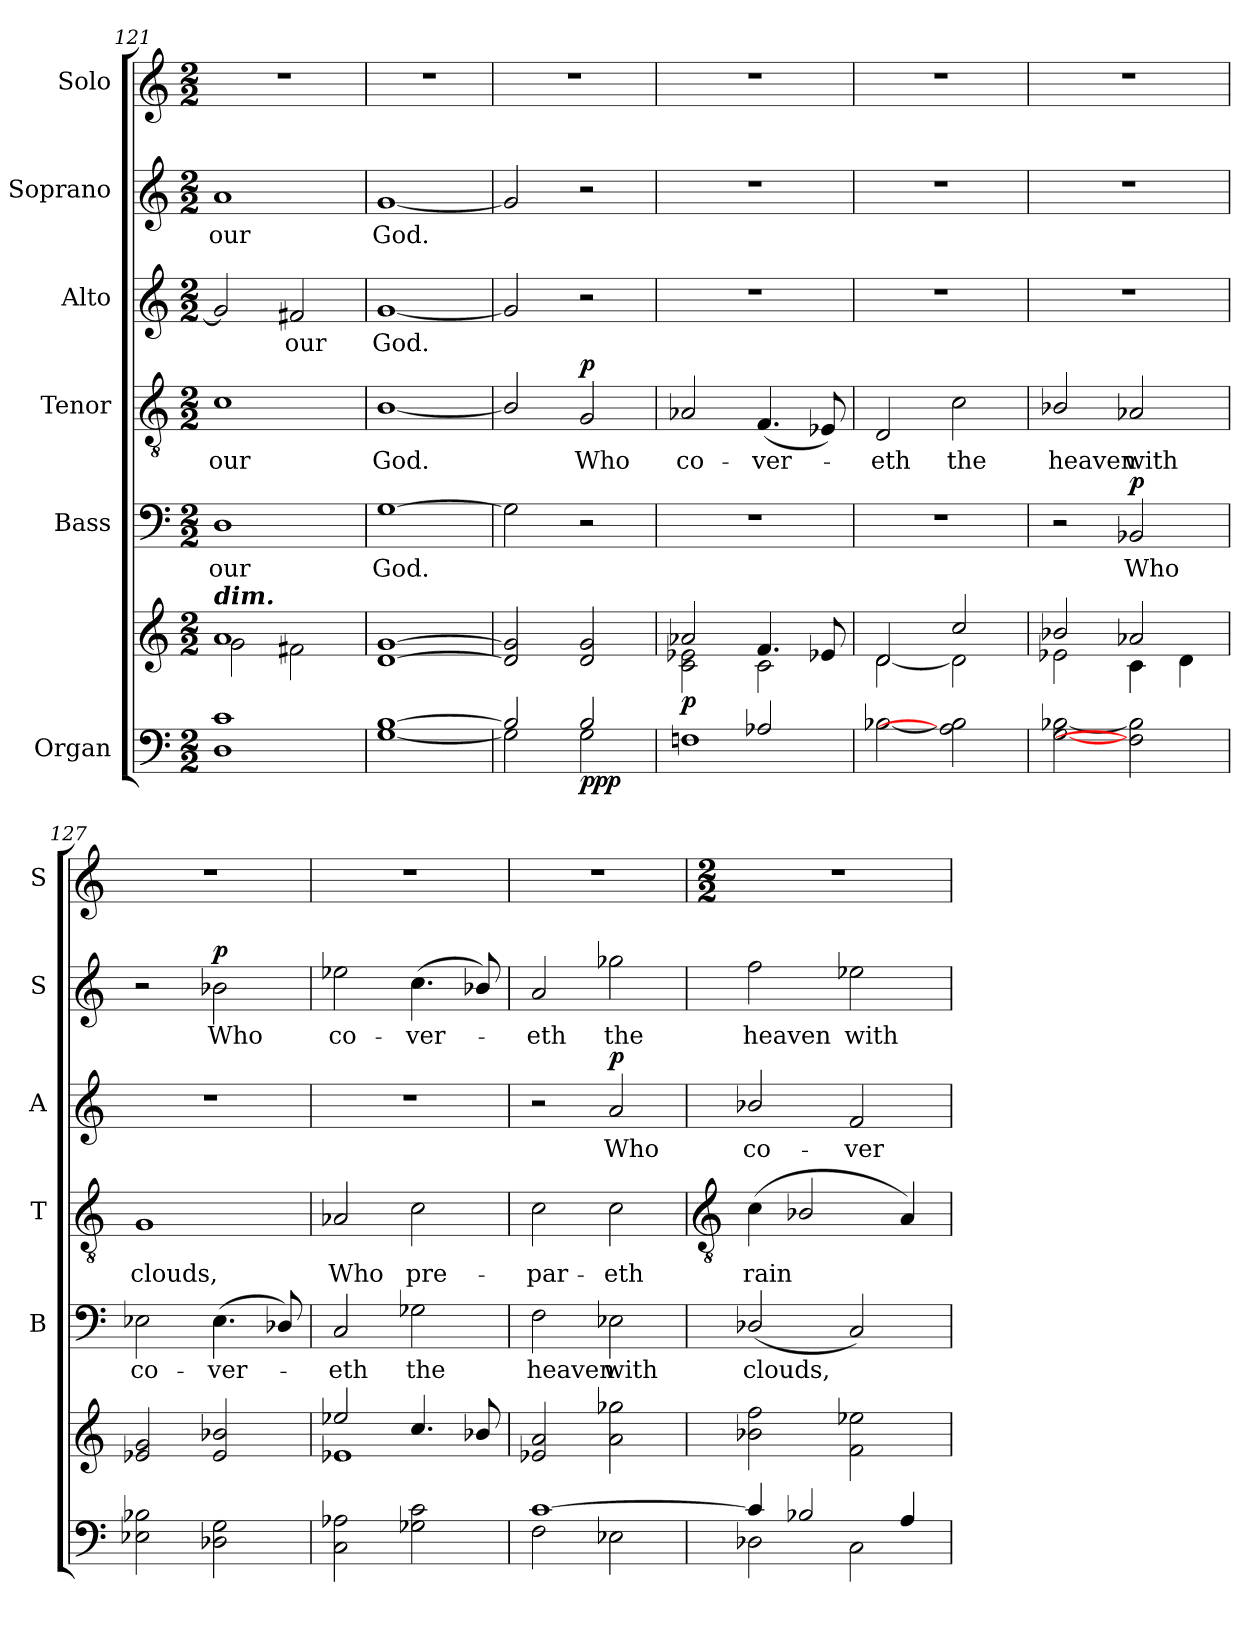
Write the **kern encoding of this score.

**kern	**kern	**dynam	**kern	**text	**dynam	**kern	**text	**dynam	**kern	**text	**dynam	**kern	**text	**dynam	**kern
*part6	*part6	*part6	*part5	*part5	*part5	*part4	*part4	*part4	*part3	*part3	*part3	*part2	*part2	*part2	*part1
*staff7	*staff6	*staff6/7	*staff5	*staff5	*staff5	*staff4	*staff4	*staff4	*staff3	*staff3	*staff3	*staff2	*staff2	*staff2	*staff1
*I"Organ	*	*	*I"Bass	*	*	*I"Tenor	*	*	*I"Alto	*	*	*I"Soprano	*	*	*I"Solo
*	*	*	*I'B	*	*	*I'T	*	*	*I'A	*	*	*I'S	*	*	*I'S
!!LO:LB:g=z
*clefF4	*clefG2	*	*clefF4	*	*	*clefGv2	*	*	*clefG2	*	*	*clefG2	*	*	*clefG2
*k[]	*k[]	*	*k[]	*	*	*k[]	*	*	*k[]	*	*	*k[]	*	*	*k[]
*C:	*C:	*	*C:	*	*	*C:	*	*	*C:	*	*	*C:	*	*	*C:
*M2/2	*M2/2	*	*M2/2	*	*	*M2/2	*	*	*M2/2	*	*	*M2/2	*	*	*M2/2
=121	=121	=121	=121	=121	=121	=121	=121	=121	=121	=121	=121	=121	=121	=121	=121
*^	*^	*	*	*	*	*	*	*	*	*	*	*	*	*	*
!	!	!LO:TX:a:Bi:t=dim.	!	!	!	!	!	!	!	!	!	!	!	!	!	!	!
!	!	!	!	!	!	!LO:LY:b	!	!	!LO:LY:b	!	!	!	!	!	!LO:LY:b	!	!
1c/	1D\	1a/	2g\	.	1D	our	.	1c	our	.	2g]	.	.	1a	our	.	1r
!	!	!	!	!	!	!	!	!	!	!	!	!LO:LY:b	!	!	!	!	!
.	.	.	2f#X\	.	.	.	.	.	.	.	2f#X	our	.	.	.	.	.
=122	=122	=122	=122	=122	=122	=122	=122	=122	=122	=122	=122	=122	=122	=122	=122	=122	=122
!	!	!	!	!	!	!LO:LY:b	!	!	!LO:LY:b	!	!	!LO:LY:b	!	!	!LO:LY:b	!	!
[1B/	[1G\	[1d/ [1g/	1ryy	.	[1G	God.	.	[1B/	God.	.	[1g	God.	.	[1g	God.	.	1r
=123	=123	=123	=123	=123	=123	=123	=123	=123	=123	=123	=123	=123	=123	=123	=123	=123	=123
2B/]	2G\]	2d/] 2g/]	1ryy	.	2G]	.	.	2B/]	.	.	2g]	.	.	2g]	.	.	1r
!	!	!	!	!LO:DY:b=2	!	!	!	!	!LO:LY:b	!	!	!	!	!	!	!	!
!	!	!	!	!LO:DY:n=1:b=2	!	!	!	!	!	!	!	!	!	!	!	!	!
!	!	!	!	!LO:DY:n=2:b	!	!	!	!	!	!LO:DY:b	!	!	!	!	!	!	!
2B/	2G\	2d/ 2g/	.	p p p	2r	.	.	2G	Who	p	2r	.	.	2r	.	.	.
=124	=124	=124	=124	=124	=124	=124	=124	=124	=124	=124	=124	=124	=124	=124	=124	=124	=124
!	!	!	!	!LO:DY:b	!	!	!	!	!LO:LY:b	!	!	!	!	!	!	!	!
2ryy	1Fn\	2a-X/	2c\ 2e-X\	p	1r	.	.	2A-X	co-	.	1r	.	.	1r	.	.	1r
!	!	!	!	!	!	!	!	!	!LO:LY:b	!	!	!	!	!	!	!	!
2A-X/	.	4.f/	2c\	.	.	.	.	(<4.F	-ver-	.	.	.	.	.	.	.	.
.	.	8e-X/	.	.	.	.	.	8E-X)	.	.	.	.	.	.	.	.	.
=125	=125	=125	=125	=125	=125	=125	=125	=125	=125	=125	=125	=125	=125	=125	=125	=125	=125
!	!	!	!	!	!	!	!	!	!LO:LY:b	!	!	!	!	!	!	!	!
1ryy	[2B-X\	2d/	[2d\	.	1r	.	.	2D	eth	.	1r	.	.	1r	.	.	1r
!	!	!	!	!	!	!	!	!	!LO:LY:b	!	!	!	!	!	!	!	!
.	2A-\] 2B-\]	2cc/	2d\]	.	.	.	.	2c	the	.	.	.	.	.	.	.	.
=126	=126	=126	=126	=126	=126	=126	=126	=126	=126	=126	=126	=126	=126	=126	=126	=126	=126
!	!	!	!	!	!	!	!	!	!LO:LY:b	!	!	!	!	!	!	!	!
1ryy	[2G\ [2B-X\	2b-X/	2e-X\	.	2r	.	.	2B-X/	heaven	.	1r	.	.	1r	.	.	1r
!	!	!	!	!	!	!LO:LY:b	!LO:DY:b	!	!LO:LY:b	!	!	!	!	!	!	!	!
.	2F\] 2B-\]	2a-X/	4c\	.	2BB-X	Who	p	2A-X	with	.	.	.	.	.	.	.	.
.	.	.	4d\	.	.	.	.	.	.	.	.	.	.	.	.	.	.
=127	=127	=127	=127	=127	=127	=127	=127	=127	=127	=127	=127	=127	=127	=127	=127	=127	=127
!	!	!	!	!	!	!LO:LY:b	!	!	!LO:LY:b	!	!	!	!	!	!	!	!
1ryy	2E-X\ 2B-X\	2e-X/ 2g/	1ryy	.	2E-X	co-	.	1G	clouds,	.	1r	.	.	2r	.	.	1r
!	!	!	!	!	!	!LO:LY:b	!	!	!	!	!	!	!	!	!LO:LY:b	!LO:DY:b	!
.	2D-X\ 2G\	2e-/ 2b-X/	.	.	(<4.E-	-ver-	.	.	.	.	.	.	.	2b-X	Who	p	.
.	.	.	.	.	8D-X/)	.	.	.	.	.	.	.	.	.	.	.	.
=128	=128	=128	=128	=128	=128	=128	=128	=128	=128	=128	=128	=128	=128	=128	=128	=128	=128
!	!	!	!	!	!	!LO:LY:b	!	!	!LO:LY:b	!	!	!	!	!	!LO:LY:b	!	!
1ryy	2C\ 2A-X\	2ee-X/	1e-X\	.	2C	eth	.	2A-X	Who	.	1r	.	.	2ee-X	co-	.	1r
!	!	!	!	!	!	!LO:LY:b	!	!	!LO:LY:b	!	!	!	!	!	!LO:LY:b	!	!
.	2G-X\ 2c\	4.cc/	.	.	2G-X	the	.	2c	pre-	.	.	.	.	(<4.cc	-ver-	.	.
.	.	8b-X/	.	.	.	.	.	.	.	.	.	.	.	8b-X/)	.	.	.
=129	=129	=129	=129	=129	=129	=129	=129	=129	=129	=129	=129	=129	=129	=129	=129	=129	=129
!	!	!	!	!	!	!LO:LY:b	!	!	!LO:LY:b	!	!	!	!	!	!LO:LY:b	!	!
[1c/	2F\	2e-X/ 2a/	1ryy	.	2F	heaven	.	2c	-par-	.	2r	.	.	2a	eth	.	1r
!	!	!	!	!	!	!LO:LY:b	!	!	!LO:LY:b	!	!	!LO:LY:b	!LO:DY:b	!	!LO:LY:b	!	!
.	2E-X\	2a\ 2gg-X\	.	.	2E-X	with	.	2c	-eth	.	2a	Who	p	2gg-X	the	.	.
!!LO:LB:g=z
=130	=130	=130	=130	=130	=130	=130	=130	=130	=130	=130	=130	=130	=130	=130	=130	=130	=130
*	*	*	*	*	*	*	*	*clefGv2	*	*	*	*	*	*	*	*	*
*	*	*	*	*	*	*	*	*	*	*	*	*	*	*	*	*	*M2/2
!	!	!	!	!	!	!LO:LY:b	!	!	!LO:LY:b	!	!	!LO:LY:b	!	!	!LO:LY:b	!	!
4c/]	2D-X\	2b-X\ 2ff\	1ryy	.	(<2D-X/	clouds,	.	(<4c	rain	.	2b-X/	co-	.	2ff	heaven	.	1r
2B-X/	.	.	.	.	.	.	.	2B-X/	.	.	.	.	.	.	.	.	.
!	!	!	!	!	!	!	!	!	!	!	!	!LO:LY:b	!	!	!LO:LY:b	!	!
.	2C\	2f\ 2ee-X\	.	.	2C)	.	.	.	.	.	2f	-ver-	.	2ee-X	with	.	.
4A/	.	.	.	.	.	.	.	4A)	.	.	.	.	.	.	.	.	.
*v	*v	*	*	*	*	*	*	*	*	*	*	*	*	*	*	*	*
*	*v	*v	*	*	*	*	*	*	*	*	*	*	*	*	*	*
=	=	=	=	=	=	=	=	=	=	=	=	=	=	=	=
*-	*-	*-	*-	*-	*-	*-	*-	*-	*-	*-	*-	*-	*-	*-	*-
